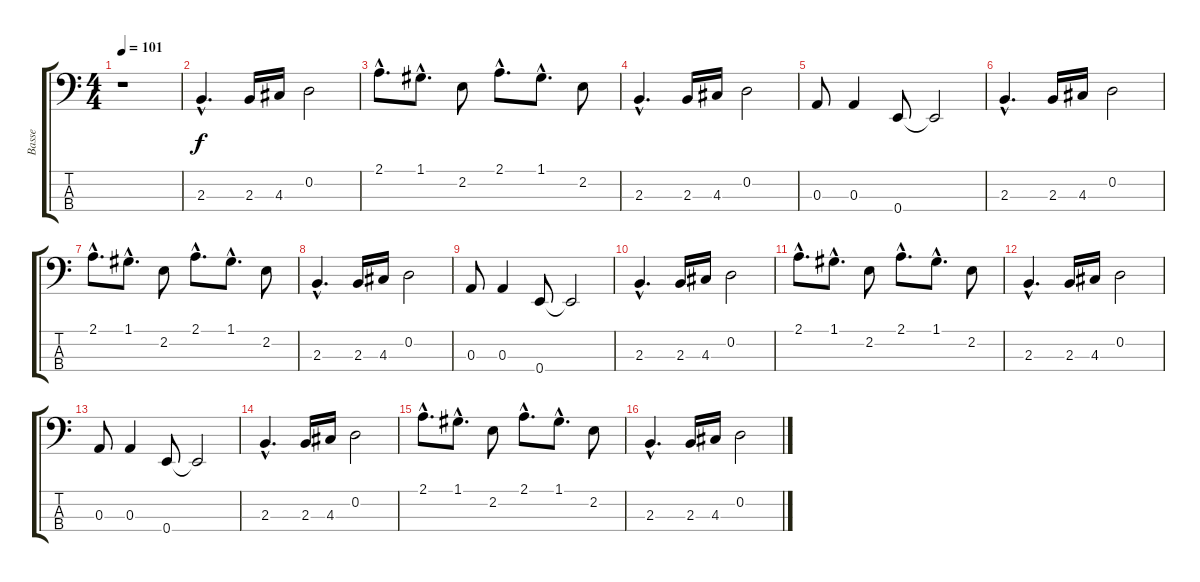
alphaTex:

\track ("Basse" "Basse") {instrument electricbassfinger}
\staff {score tabs}
\tuning (G2 D2 A1 E1) {hide}
\ts (4 4)
\tempo 101
\clef f4
\ks c
r.1{dy f instrument electricbassfinger} |
2.3{hac}.4{d} 2.3.16 4.3.16 0.2.2 |
2.1{hac}.8{d} 1.1{hac}.8{d} 2.2.8 2.1{hac}.8{d} 1.1{hac}.8{d} 2.2.8 |
2.3{hac}.4{d} 2.3.16 4.3.16 0.2.2 |
0.3.8 0.3.4 0.4.8 0.4{t}.2 |
2.3{hac}.4{d} 2.3.16 4.3.16 0.2.2 |
2.1{hac}.8{d} 1.1{hac}.8{d} 2.2.8 2.1{hac}.8{d} 1.1{hac}.8{d} 2.2.8 |
2.3{hac}.4{d} 2.3.16 4.3.16 0.2.2 |
0.3.8 0.3.4 0.4.8 0.4{t}.2 |
2.3{hac}.4{d} 2.3.16 4.3.16 0.2.2 |
2.1{hac}.8{d} 1.1{hac}.8{d} 2.2.8 2.1{hac}.8{d} 1.1{hac}.8{d} 2.2.8 |
2.3{hac}.4{d} 2.3.16 4.3.16 0.2.2 |
0.3.8 0.3.4 0.4.8 0.4{t}.2 |
2.3{hac}.4{d} 2.3.16 4.3.16 0.2.2 |
2.1{hac}.8{d} 1.1{hac}.8{d} 2.2.8 2.1{hac}.8{d} 1.1{hac}.8{d} 2.2.8 |
2.3{hac}.4{d} 2.3.16 4.3.16 0.2.2
